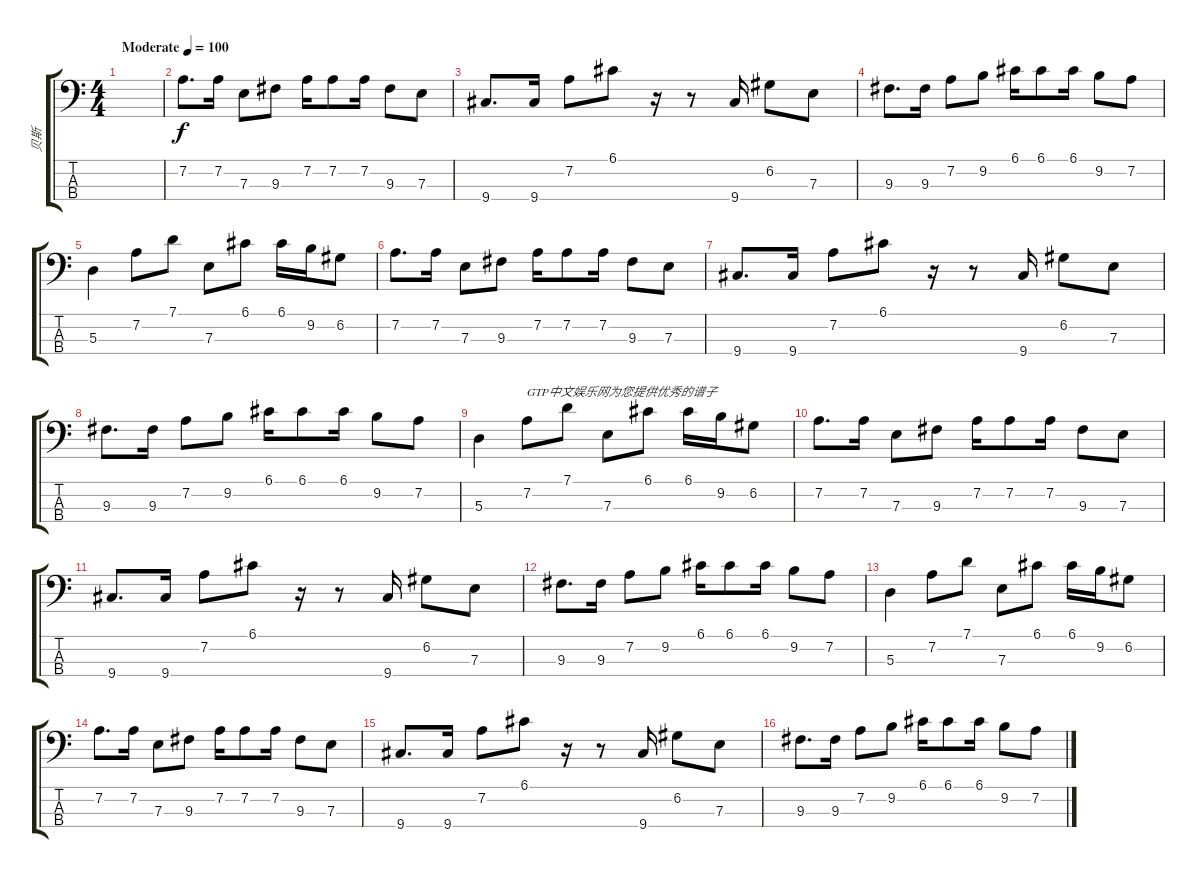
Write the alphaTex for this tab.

\track ("贝斯" "贝斯") {instrument electricbassfinger}
\staff {score tabs}
\tuning (G2 D2 A1 E1) {hide}
\ts (4 4)
\tempo (100 "Moderate")
\clef f4
\ks c
|
7.2.8{d} 7.2.16 7.3.8 9.3.8 7.2.16 7.2.8 7.2.16 9.3.8 7.3.8 |
9.4.8{d} 9.4.16 7.2.8 6.1.8 r.16 r.8 9.4.16 6.2.8 7.3.8 |
9.3.8{d} 9.3.16 7.2.8 9.2.8 6.1.16 6.1.8 6.1.16 9.2.8 7.2.8 |
5.3.4 7.2.8 7.1.8 7.3.8 6.1.8 6.1.16 9.2.16 6.2.8 |
7.2.8{d} 7.2.16 7.3.8 9.3.8 7.2.16 7.2.8 7.2.16 9.3.8 7.3.8 |
9.4.8{d} 9.4.16 7.2.8 6.1.8 r.16 r.8 9.4.16 6.2.8 7.3.8 |
9.3.8{d} 9.3.16 7.2.8 9.2.8 6.1.16 6.1.8 6.1.16 9.2.8 7.2.8 |
5.3.4 7.2.8{txt "GTP中文娱乐网为您提供优秀的谱子"} 7.1.8 7.3.8 6.1.8 6.1.16 9.2.16 6.2.8 |
7.2.8{d} 7.2.16 7.3.8 9.3.8 7.2.16 7.2.8 7.2.16 9.3.8 7.3.8 |
9.4.8{d} 9.4.16 7.2.8 6.1.8 r.16 r.8 9.4.16 6.2.8 7.3.8 |
9.3.8{d} 9.3.16 7.2.8 9.2.8 6.1.16 6.1.8 6.1.16 9.2.8 7.2.8 |
5.3.4 7.2.8 7.1.8 7.3.8 6.1.8 6.1.16 9.2.16 6.2.8 |
7.2.8{d} 7.2.16 7.3.8 9.3.8 7.2.16 7.2.8 7.2.16 9.3.8 7.3.8 |
9.4.8{d} 9.4.16 7.2.8 6.1.8 r.16 r.8 9.4.16 6.2.8 7.3.8 |
9.3.8{d txt " "} 9.3.16 7.2.8 9.2.8 6.1.16 6.1.8 6.1.16 9.2.8 7.2.8
